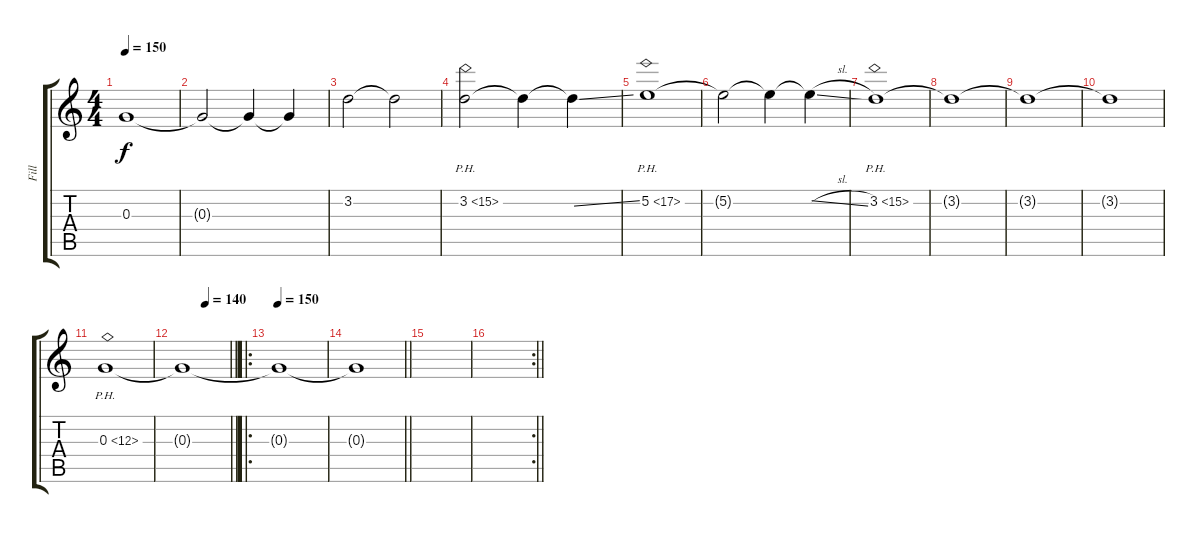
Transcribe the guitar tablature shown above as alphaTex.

\track ("Fill" "Fill") {instrument overdrivenguitar}
\staff {score tabs}
\tuning (E4 B3 G3 D3 A2 E2) {hide}
\ts (4 4)
\tempo 150
\clef g2
\ks c
0.3{t}.1{dy f} |
0.3{t}.2 0.3{t}.4 0.3{t}.4{volume 7} |
3.2.2{volume 15} 3.2{t}.2{volume 6} |
3.2{ph 12}.2{volume 14} 3.2{t}.4 3.2{ss t}.4 |
5.2{ph 12}.1 |
5.2{t}.2 5.2{t}.4 5.2{sl t}.4 |
3.2{ph 12}.1 |
3.2{t}.1 |
3.2{t}.1 |
3.2{t}.1{volume 6} |
0.3{ph 12}.1{volume 12} |
\tempo (140 0.5)
\barLineRight lightlight
0.3{t}.1 |
\ro
\tempo 150
0.3{t}.1{volume 0} |
\barLineRight lightlight
0.3{t}.1 |
|
\rc 2
\barLineRight lightlight
